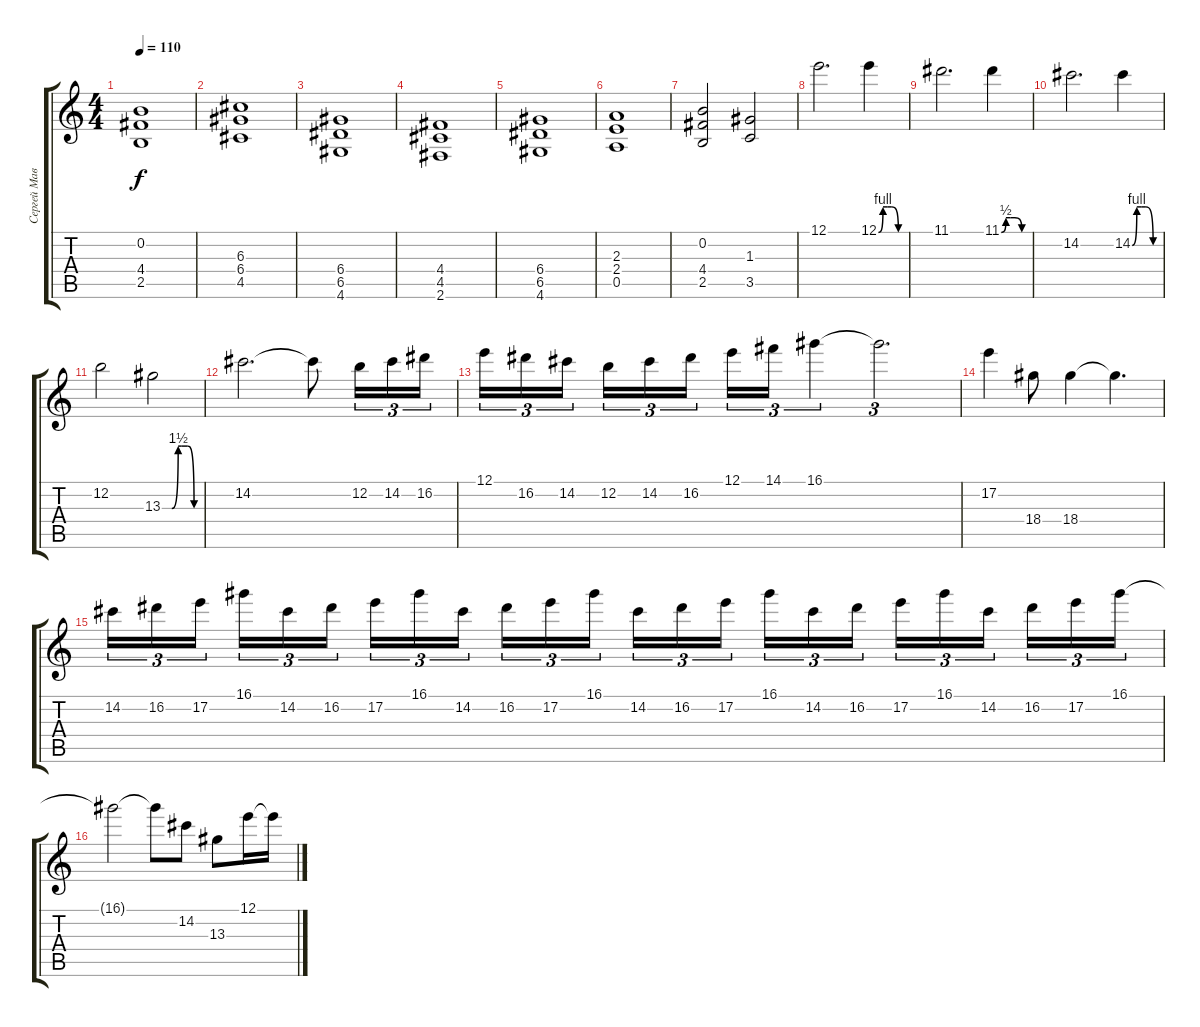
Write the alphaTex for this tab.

\track ("Сергей Маврин" "Сергей Мав") {instrument distortionguitar}
\staff {score tabs}
\tuning (E4 B3 G3 D3 A2 E2) {hide}
\ts (4 4)
\tempo 110
\clef g2
\ks c
(0.2 4.4 2.5).1{dy f} |
(6.3 6.4 4.5).1 |
(6.4 6.5 4.6).1 |
(4.4 4.5 2.6).1 |
(6.4 6.5 4.6).1 |
(2.3 2.4 0.5).1 |
(0.2 4.4 2.5).2 (1.3 3.5).2 |
12.1.2{d} 12.1{be (custom 0 0 10 4 20 4 30 4 45 0 60 0)}.4 |
11.1.2{d} 11.1{be (custom 0 0 10 2 20 2 30 2 45 0 60 0)}.4 |
14.2.2{d} 14.2{be (custom 0 0 10 4 20 4 30 4 46 0 60 0)}.4 |
12.2.2 13.3{be (custom 0 0 10 0 15 0 25 6 30 6 40 6 50 0 60 0)}.2 |
14.2.2{d} 14.2{t}.8 12.2.16{tu (3 2)} 14.2.16{tu (3 2)} 16.2.16{tu (3 2)} |
12.1.16{tu (3 2)} 16.2.16{tu (3 2)} 14.2.16{tu (3 2) beam splitsecondary} 12.2.16{tu (3 2)} 14.2.16{tu (3 2)} 16.2.16{tu (3 2)} 12.1.16{tu (3 2)} 14.1.16{tu (3 2)} 16.1.4{tu (3 2)} 16.1{t}.2{d tu (3 2)} |
17.2.4 18.4.8 18.4.4 18.4{t}.4{d} |
14.2.16{tu (3 2)} 16.2.16{tu (3 2)} 17.2.16{tu (3 2) beam splitsecondary} 16.1.16{tu (3 2)} 14.2.16{tu (3 2)} 16.2.16{tu (3 2)} 17.2.16{tu (3 2)} 16.1.16{tu (3 2)} 14.2.16{tu (3 2) beam splitsecondary} 16.2.16{tu (3 2)} 17.2.16{tu (3 2)} 16.1.16{tu (3 2)} 14.2.16{tu (3 2)} 16.2.16{tu (3 2)} 17.2.16{tu (3 2) beam splitsecondary} 16.1.16{tu (3 2)} 14.2.16{tu (3 2)} 16.2.16{tu (3 2)} 17.2.16{tu (3 2)} 16.1.16{tu (3 2)} 14.2.16{tu (3 2) beam splitsecondary} 16.2.16{tu (3 2)} 17.2.16{tu (3 2)} 16.1.16{tu (3 2)} |
16.1{t}.2 16.1{t}.8 14.2.8 13.3.8 12.1.16 12.1{t}.16
